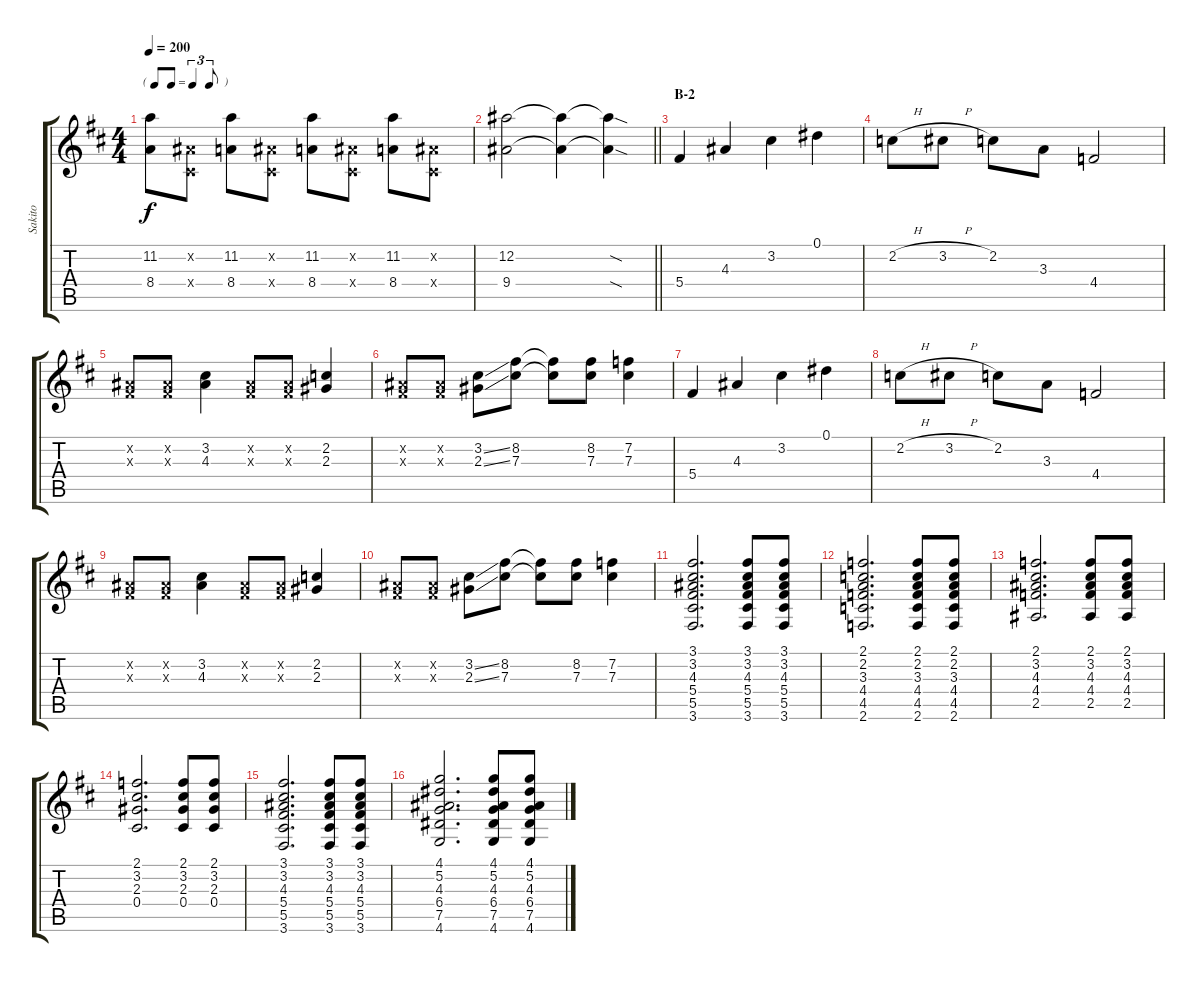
\track ("Sakito" "Sakito") {instrument distortionguitar}
\staff {score tabs}
\tuning (Eb4 Bb3 Gb3 Db3 Ab2 Eb2) {hide}
\ts (4 4)
\tf triplet8th
\tempo 200
\clef g2
\ks d
(11.2 8.4).8{dy f} (0.2{x} 0.4{x}).8 (11.2 8.4).8 (0.2{x} 0.4{x}).8 (11.2 8.4).8 (0.2{x} 0.4{x}).8 (11.2 8.4).8 (0.2{x} 0.4{x}).8 |
\barLineRight lightlight
(12.2 9.4).2 (12.2{t} 9.4{t}).4 (12.2{sod t} 9.4{sod t}).4 |
\section ("" "B-2")
5.4.4 4.3.4 3.2.4 0.1.4 |
2.2{h}.8 3.2{h}.8 2.2.8 3.3.8 4.4.2 |
(0.2{x} 0.3{x}).8 (0.2{x} 0.3{x}).8 (3.2 4.3).4 (0.2{x} 0.3{x}).8 (0.2{x} 0.3{x}).8 (2.2 2.3).4 |
(0.2{x} 0.3{x}).8 (0.2{x} 0.3{x}).8 (3.2{ss} 2.3{ss}).8 (8.2 7.3).8 (8.2{t} 7.3{t}).8 (8.2 7.3).8 (7.2 7.3).4 |
5.4.4 4.3.4 3.2.4 0.1.4 |
2.2{h}.8 3.2{h}.8 2.2.8 3.3.8 4.4.2 |
(0.2{x} 0.3{x}).8 (0.2{x} 0.3{x}).8 (3.2 4.3).4 (0.2{x} 0.3{x}).8 (0.2{x} 0.3{x}).8 (2.2 2.3).4 |
(0.2{x} 0.3{x}).8 (0.2{x} 0.3{x}).8 (3.2{ss} 2.3{ss}).8 (8.2 7.3).8 (8.2{t} 7.3{t}).8 (8.2 7.3).8 (7.2 7.3).4 |
(3.1 3.2 4.3 5.4 5.5 3.6).2{d} (3.1 3.2 4.3 5.4 5.5 3.6).8 (3.1 3.2 4.3 5.4 5.5 3.6).8 |
(2.1 2.2 3.3 4.4 4.5 2.6).2{d} (2.1 2.2 3.3 4.4 4.5 2.6).8 (2.1 2.2 3.3 4.4 4.5 2.6).8 |
(2.1 3.2 4.3 4.4 2.5).2{d} (2.1 3.2 4.3 4.4 2.5).8 (2.1 3.2 4.3 4.4 2.5).8 |
(2.1 3.2 2.3 0.4).2{d} (2.1 3.2 2.3 0.4).8 (2.1 3.2 2.3 0.4).8 |
(3.1 3.2 4.3 5.4 5.5 3.6).2{d} (3.1 3.2 4.3 5.4 5.5 3.6).8 (3.1 3.2 4.3 5.4 5.5 3.6).8 |
(4.1 5.2 4.3 6.4 7.5 4.6).2{d} (4.1 5.2 4.3 6.4 7.5 4.6).8 (4.1 5.2 4.3 6.4 7.5 4.6).8
